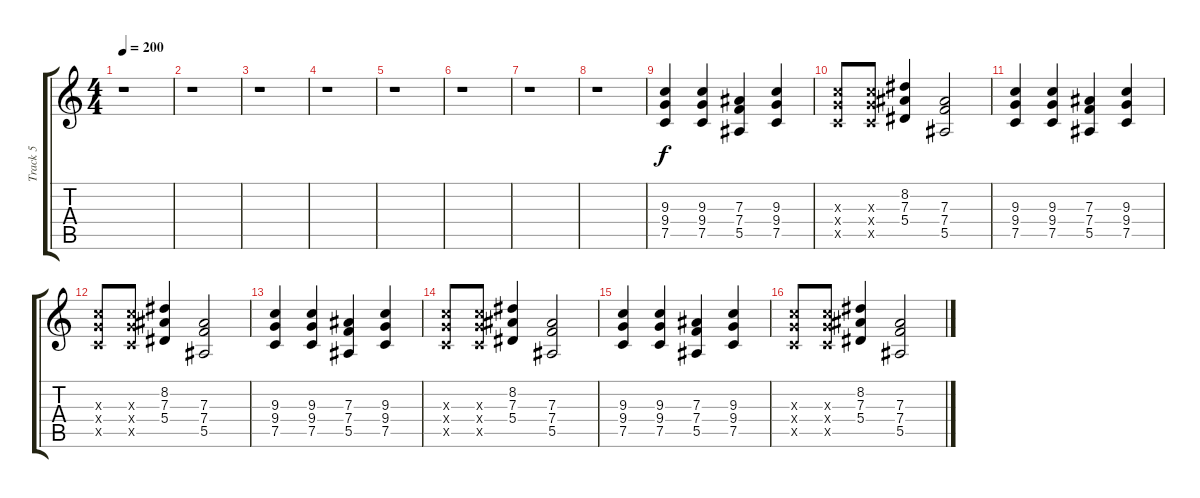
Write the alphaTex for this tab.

\track ("Track 5" "Track 5") {instrument overdrivenguitar}
\staff {score tabs}
\tuning (C4 G3 Eb3 Bb2 F2 C2) {hide}
\ts (4 4)
\tempo 200
\clef g2
\ks c
r.1{dy f} |
r.1 |
r.1 |
r.1 |
r.1 |
r.1 |
r.1 |
r.1 |
(9.3 9.4 7.5).4 (9.3 9.4 7.5).4 (7.3 7.4 5.5).4 (9.3 9.4 7.5).4 |
(9.3{x} 9.4{x} 7.5{x}).8 (9.3{x} 9.4{x} 7.5{x}).8 (8.2 7.3 5.4).4 (7.3 7.4 5.5).2 |
(9.3 9.4 7.5).4 (9.3 9.4 7.5).4 (7.3 7.4 5.5).4 (9.3 9.4 7.5).4 |
(9.3{x} 9.4{x} 7.5{x}).8 (9.3{x} 9.4{x} 7.5{x}).8 (8.2 7.3 5.4).4 (7.3 7.4 5.5).2 |
(9.3 9.4 7.5).4 (9.3 9.4 7.5).4 (7.3 7.4 5.5).4 (9.3 9.4 7.5).4 |
(9.3{x} 9.4{x} 7.5{x}).8 (9.3{x} 9.4{x} 7.5{x}).8 (8.2 7.3 5.4).4 (7.3 7.4 5.5).2 |
(9.3 9.4 7.5).4 (9.3 9.4 7.5).4 (7.3 7.4 5.5).4 (9.3 9.4 7.5).4 |
(9.3{x} 9.4{x} 7.5{x}).8 (9.3{x} 9.4{x} 7.5{x}).8 (8.2 7.3 5.4).4 (7.3 7.4 5.5).2
